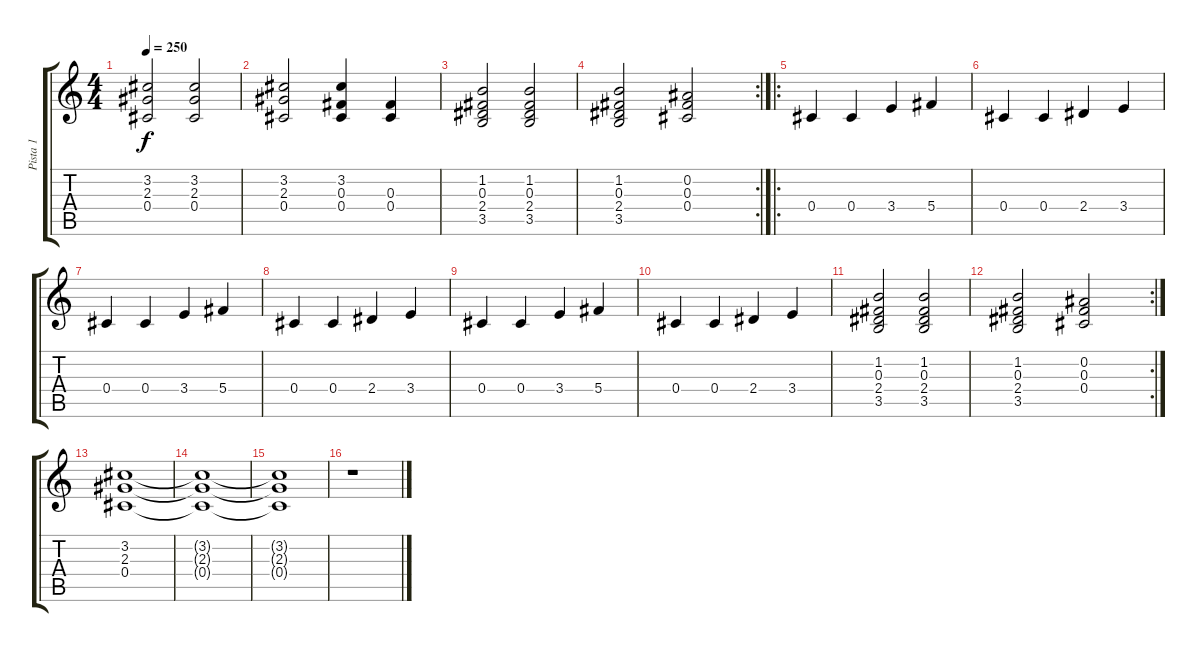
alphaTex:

\track ("Pista 1" "Pista 1") {instrument overdrivenguitar}
\staff {score tabs}
\tuning (Eb4 Bb3 Gb3 Db3 Ab2 Db2) {hide}
\ts (4 4)
\tempo 250
\clef g2
\ks c
(3.2 2.3 0.4).2{dy f instrument electricguitarclean} (3.2 2.3 0.4).2 |
(3.2 2.3 0.4).2{instrument electricguitarclean} (3.2 0.3 0.4).4 (0.3 0.4).4 |
(1.2 0.3 2.4 3.5).2 (1.2 0.3 2.4 3.5).2 |
\rc 2
(1.2 0.3 2.4 3.5).2 (0.2 0.3 0.4).2 |
\ro
0.4.4 0.4.4 3.4.4 5.4.4 |
0.4.4 0.4.4 2.4.4 3.4.4 |
0.4.4 0.4.4 3.4.4 5.4.4 |
0.4.4 0.4.4 2.4.4 3.4.4 |
0.4.4 0.4.4 3.4.4 5.4.4 |
0.4.4 0.4.4 2.4.4 3.4.4 |
(1.2 0.3 2.4 3.5).2 (1.2 0.3 2.4 3.5).2 |
\rc 2
(1.2 0.3 2.4 3.5).2 (0.2 0.3 0.4).2 |
(3.2 2.3 0.4).1 |
(3.2{t} 2.3{t} 0.4{t}).1 |
(3.2{t} 2.3{t} 0.4{t}).1 |
r.1
